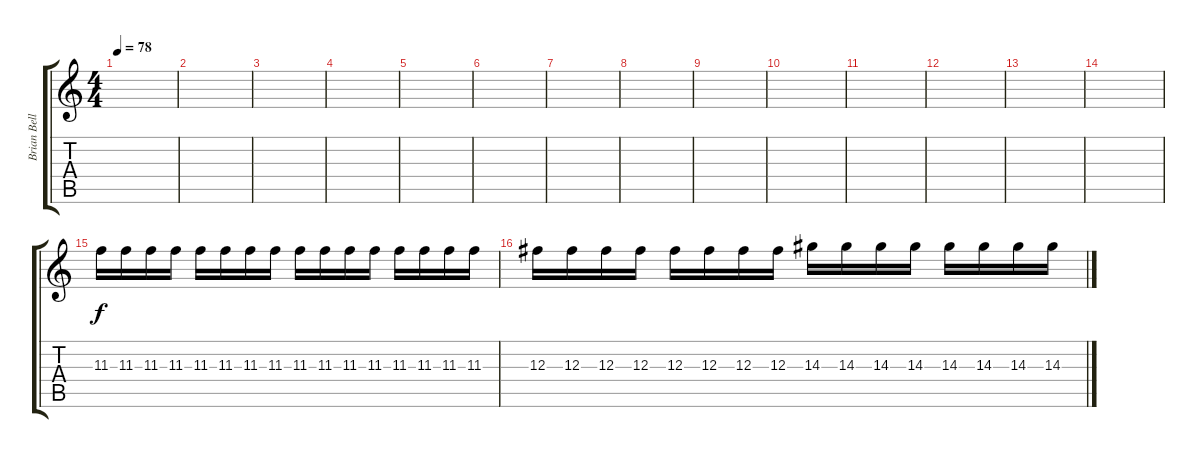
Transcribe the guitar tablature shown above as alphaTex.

\track ("Brian Bell" "Brian Bell") {instrument distortionguitar}
\staff {score tabs}
\tuning (Eb4 Bb3 Gb3 Db3 Ab2 Eb2) {hide}
\ts (4 4)
\tempo 78
\clef g2
\ks c
|
|
|
|
|
|
|
|
|
|
|
|
|
|
11.3.16 11.3.16 11.3.16 11.3.16 11.3.16 11.3.16 11.3.16 11.3.16 11.3.16 11.3.16 11.3.16 11.3.16 11.3.16 11.3.16 11.3.16 11.3.16 |
12.3.16 12.3.16 12.3.16 12.3.16 12.3.16 12.3.16 12.3.16 12.3.16 14.3.16 14.3.16 14.3.16 14.3.16 14.3.16 14.3.16 14.3.16 14.3.16
